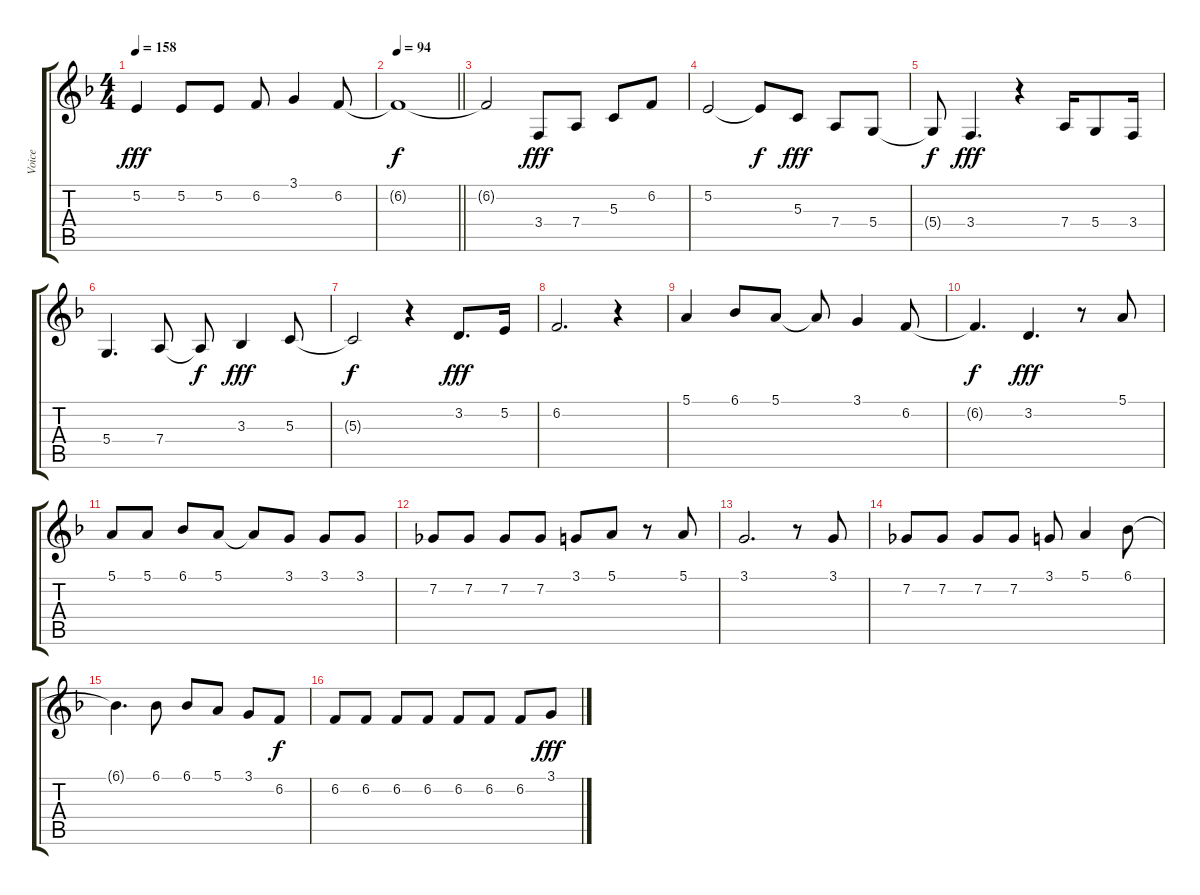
\track ("Voice" "Voice") {instrument violin}
\staff {score tabs}
\tuning (E4 B3 G3 D3 A2 E2) {hide}
\ts (4 4)
\tempo 158
\clef g2
\ks f
5.2.4{dy fff} 5.2.8 5.2.8 6.2.8 3.1.4 6.2.8 |
\tempo 94
\barLineRight lightlight
6.2{t}.1{dy f} |
\section ("" "")
6.2{t}.2 3.4.8{dy fff} 7.4.8 5.3.8 6.2.8 |
5.2.2 5.2{t}.8{dy f} 5.3.8{dy fff} 7.4.8 5.4.8 |
5.4{t}.8{dy f} 3.4.4{d dy fff} r.4 7.4.16 5.4.8 3.4.16 |
5.4.4{d} 7.4.8 7.4{t}.8{dy f} 3.3.4{dy fff} 5.3.8 |
5.3{t}.2{dy f} r.4 3.2.8{d dy fff} 5.2.16 |
6.2.2{d} r.4 |
5.1.4 6.1.8 5.1.8 5.1{t}.8 3.1.4 6.2.8 |
6.2{t}.4{d dy f} 3.2.4{d dy fff} r.8 5.1.8 |
5.1.8 5.1.8 6.1.8 5.1.8 5.1{t}.8 3.1.8 3.1.8 3.1.8 |
7.2.8 7.2.8 7.2.8 7.2.8 3.1.8 5.1.8 r.8 5.1.8 |
3.1.2{d} r.8 3.1.8 |
7.2.8 7.2.8 7.2.8 7.2.8 3.1.8 5.1.4 6.1.8 |
6.1{t}.4{d} 6.1.8 6.1.8 5.1.8 3.1.8 6.2.8{dy f} |
6.2.8 6.2.8 6.2.8 6.2.8 6.2.8 6.2.8 6.2.8 3.1.8{dy fff}
